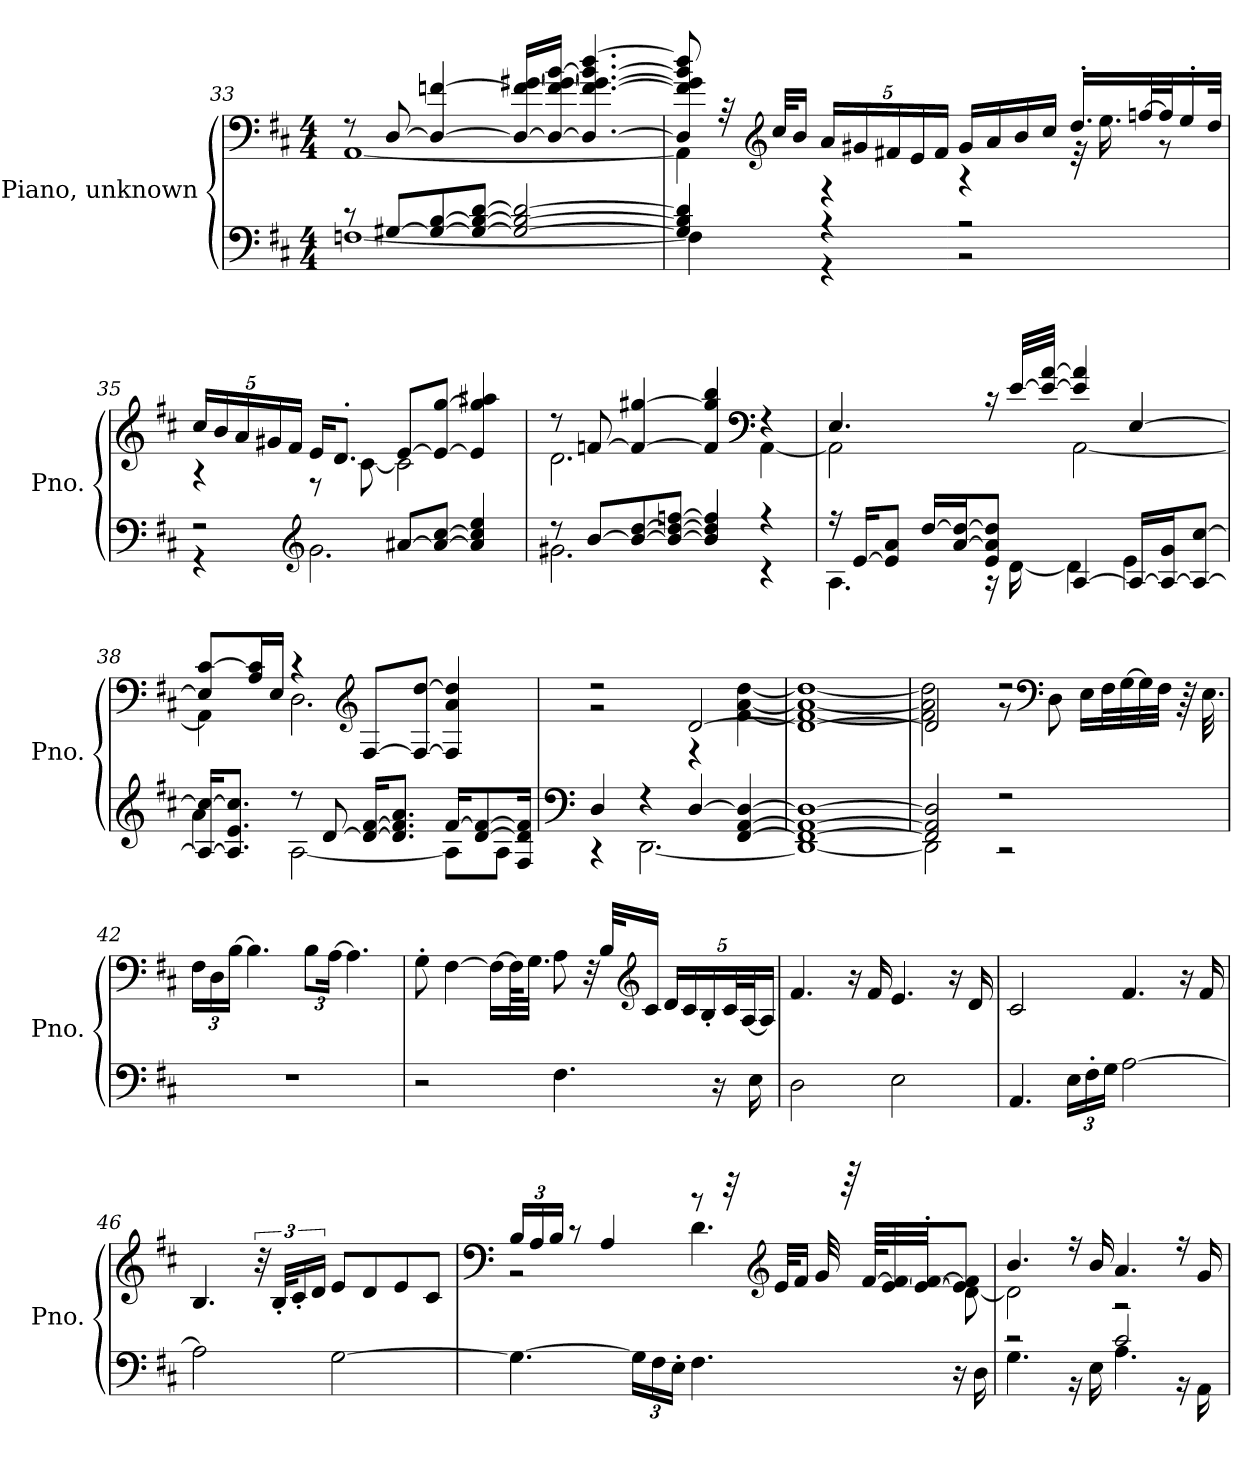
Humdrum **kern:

**kern	**kern
*part1	*part1
*staff2	*staff1
*I"Piano, unknown	*
*I'Pno.	*
*clefF4	*clefF4
*k[f#c#]	*k[f#c#]
*M4/4	*M4/4
=33	=33
*^	*^
8r	[1Fn	8r	[1AA
[8G#X/L	.	[8D/	.
8G#/_ [8B/	.	4D/_ [4fn/	.
8G#/_ 8B/_ [8d/J	.	.	.
2G#/_ 2B/_ 2d/_	.	16D/_ 16f/_ [16g#X/LL	.
.	.	16D/_ 16f/_ 16g#/_ [16b/JJ	.
.	.	4.D/_ 4.f/_ 4.g#/_ 4.b/_ [4.dd/	.
!!LO:LB:g=z	!!
=34	=34	=34	=34
4G#/] 4B/] 4d/]	4F\]	8D/] 8f/] 8g#/] 8b/] 8dd/]	4AA\]
.	.	32r	.
*	*	*clefG2	*
.	.	32cc#/KLL	.
.	.	16b/JJ	.
*	*	*Xbrackettup	*
4r	4r	20a/LL	4r
.	.	20g#X/	.
.	.	20f#X/	.
.	.	20e/	.
.	.	20f#/JJ	.
2r	2r	16g#/LL	4r
.	.	16a/	.
.	.	16b/	.
.	.	16cc#/JJ	.
.	.	16.dd'/LL	32r
.	.	.	16.ee\
.	.	[32ffn/L	.
.	.	32ff/J]	8r
.	.	16ee'/	.
.	.	32dd/JJk	.
=35	=35	=35	=35
2r	4r	20cc#/LL	4r
.	.	20b/	.
.	.	20a/	.
.	.	20g#X/	.
.	.	20f#/JJ	.
*clefG2	*	*	*
.	2.g\	16e/KL	8r
.	.	8.d'/J	.
.	.	.	[8c#\
[8a#X/L	.	[8e/L	2c#\]
8a#/_ [8cc#/J	.	8e/_ [8gg/J	.
4a#/] 4cc#/] 4ee/	.	4e/] 4gg/] 4aa#X/	.
!!LO:PB:g=z	!!
=36	=36	=36	=36
8r	2.g#X\	8r	2.d\
[8b/L	.	[8fn/	.
8b/_ [8dd/	.	4f/_ [4gg#X/	.
8b/_ 8dd/_ [8ffn/J	.	.	.
4b/] 4dd/] 4ff/]	.	4f/] 4gg#/] 4bb/	.
*	*	*clefF4	*
4r	4r	4r	[4AA\
=37	=37	=37	=37
16r	4.A\	4.E/	2AA\]
[16e/KL	.	.	.
8e/] 8a/J	.	.	.
[16dd/LL	.	.	.
[16a/ 16dd/_J	.	.	.
8e/ 8a/] 8dd/]J	16r	16r	.
.	[16d\	[32e/LLL	.
.	.	32e/_ [32a/JJJ	.
[4A/	4d\]	4e/] 4a/]	[2AA\
16A/LL_	4e\	[4E/	.
16A/_ 16g/J	.	.	.
8A/_ [8cc#/J	.	.	.
!!LO:LB:g=z	!!
=38	=38	=38	=38
16A/_ 16cc#/_KL	4a\	8E/] [8c#/L	4AA\]
8.A/] 8.e/ 8.cc#/]J	.	.	.
.	.	16A/ 16c#/]L	.
.	.	16E/JJ	.
8r	[2A\	4r	2.D\
[8d/	.	.	.
*	*	*clefG2	*
16d/_ [16f#/KL	.	[8F#/L	.
8.d/] 8.f#/] 8.a/J	.	.	.
.	.	8F#/_ [8dd/J	.
[16f#/KL	8A\L]	4F#/] 4a/ 4dd/]	.
[8d/ 8f#/_	.	.	.
.	8A\J	.	.
16F#/ 16d/] 16f#/]Jk	.	.	.
=39	=39	=39	=39
*clefF4	*	*	*
4D/	4r	2r	2r
4r	[2.DD\	.	.
[4D/	.	[2d/	4r
[4FF#/ [4AA/ 4D/_	.	.	[4f#\ [4a\ [4dd\
=40	=40	=40	=40
1FF#_ 1AA_ 1D_	1DD_	1d_	1f#_ 1a_ 1dd_
=41	=41	=41	=41
2FF#/] 2AA/] 2D/]	2DD\]	2d/]	2f#\] 2a\] 2dd\]
2r	2r	2r	8r
*	*	*clefF4	*
.	.	.	8D\
.	.	.	16E\LL
.	.	.	32F#\L
.	.	.	[32G\
.	.	.	32G\]
.	.	.	32F#\JJJ
.	.	.	64r
.	.	.	32.E\
*v	*v	*	*
*	*v	*v
!!LO:LB:g=z
=42	=42
1r	24F#\LL
.	24D\
.	[24B\JJ
.	4.B\]
.	12B\L
.	[24A\Jk
.	4.A\]
=43	=43
2r	8G'\
.	[4F#\
.	16F#\LL_
.	64F#\KL]
.	32.G\JJJ
4.F#\	8A\
.	32r
.	32B/KLL
*	*clefG2
.	16c#/JJ
.	20d/LL
.	20c#/
.	20B'/
16r	.
.	40c#/L
.	[40A/J
16E\	.
.	20A/JJ]
=44	=44
2D\	4.f#/
.	16r
.	16f#/
2E\	4.e/
.	16r
.	16d/
=45	=45
4.AA/	2c#/
*Xbrackettup	*
24E\LL	.
24F#'\	.
24G\JJ	.
[2A\	4.f#/
.	16r
.	16f#/
!!LO:LB:g=z
=46	=46
2A\]	4.B/
*	*brackettup
.	48r
.	48B'/KLL
.	24c#'/
.	24d/JJ
[2G\	8e/L
.	8d/
.	8e/
.	8c#/J
=47	=47
*	*clefF4
*	*Xbrackettup
*	*^
4.G\_	24B/LL	2r
.	24A/	.
.	24B/JJ	.
.	8r	.
.	4A/	.
24G\LL]	.	.
24F#\	.	.
24E'\JJ	.	.
4.F#\	8r	4.d\
.	32r	.
*	*clefG2	*
.	32e/KLL	.
.	16f#/JJ	.
.	32g/	.
.	64r	.
.	[64f#/KLLL	.
.	[32e/ 32f#/]	.
.	32e/_' [32f#/'JJ	.
16r	8e/] 8f#/]J	[8d\
16D\	.	.
=48	=48	=48
*^	*	*
2r	4.G\	4.b/	2d\]
.	16r	16r	.
.	16E\	16b/	.
2c#/	4.A\	4.a/	2r
.	16r	16r	.
.	16AA\	16g/	.
*v	*v	*	*
*	*v	*v
=	=
*-	*-
